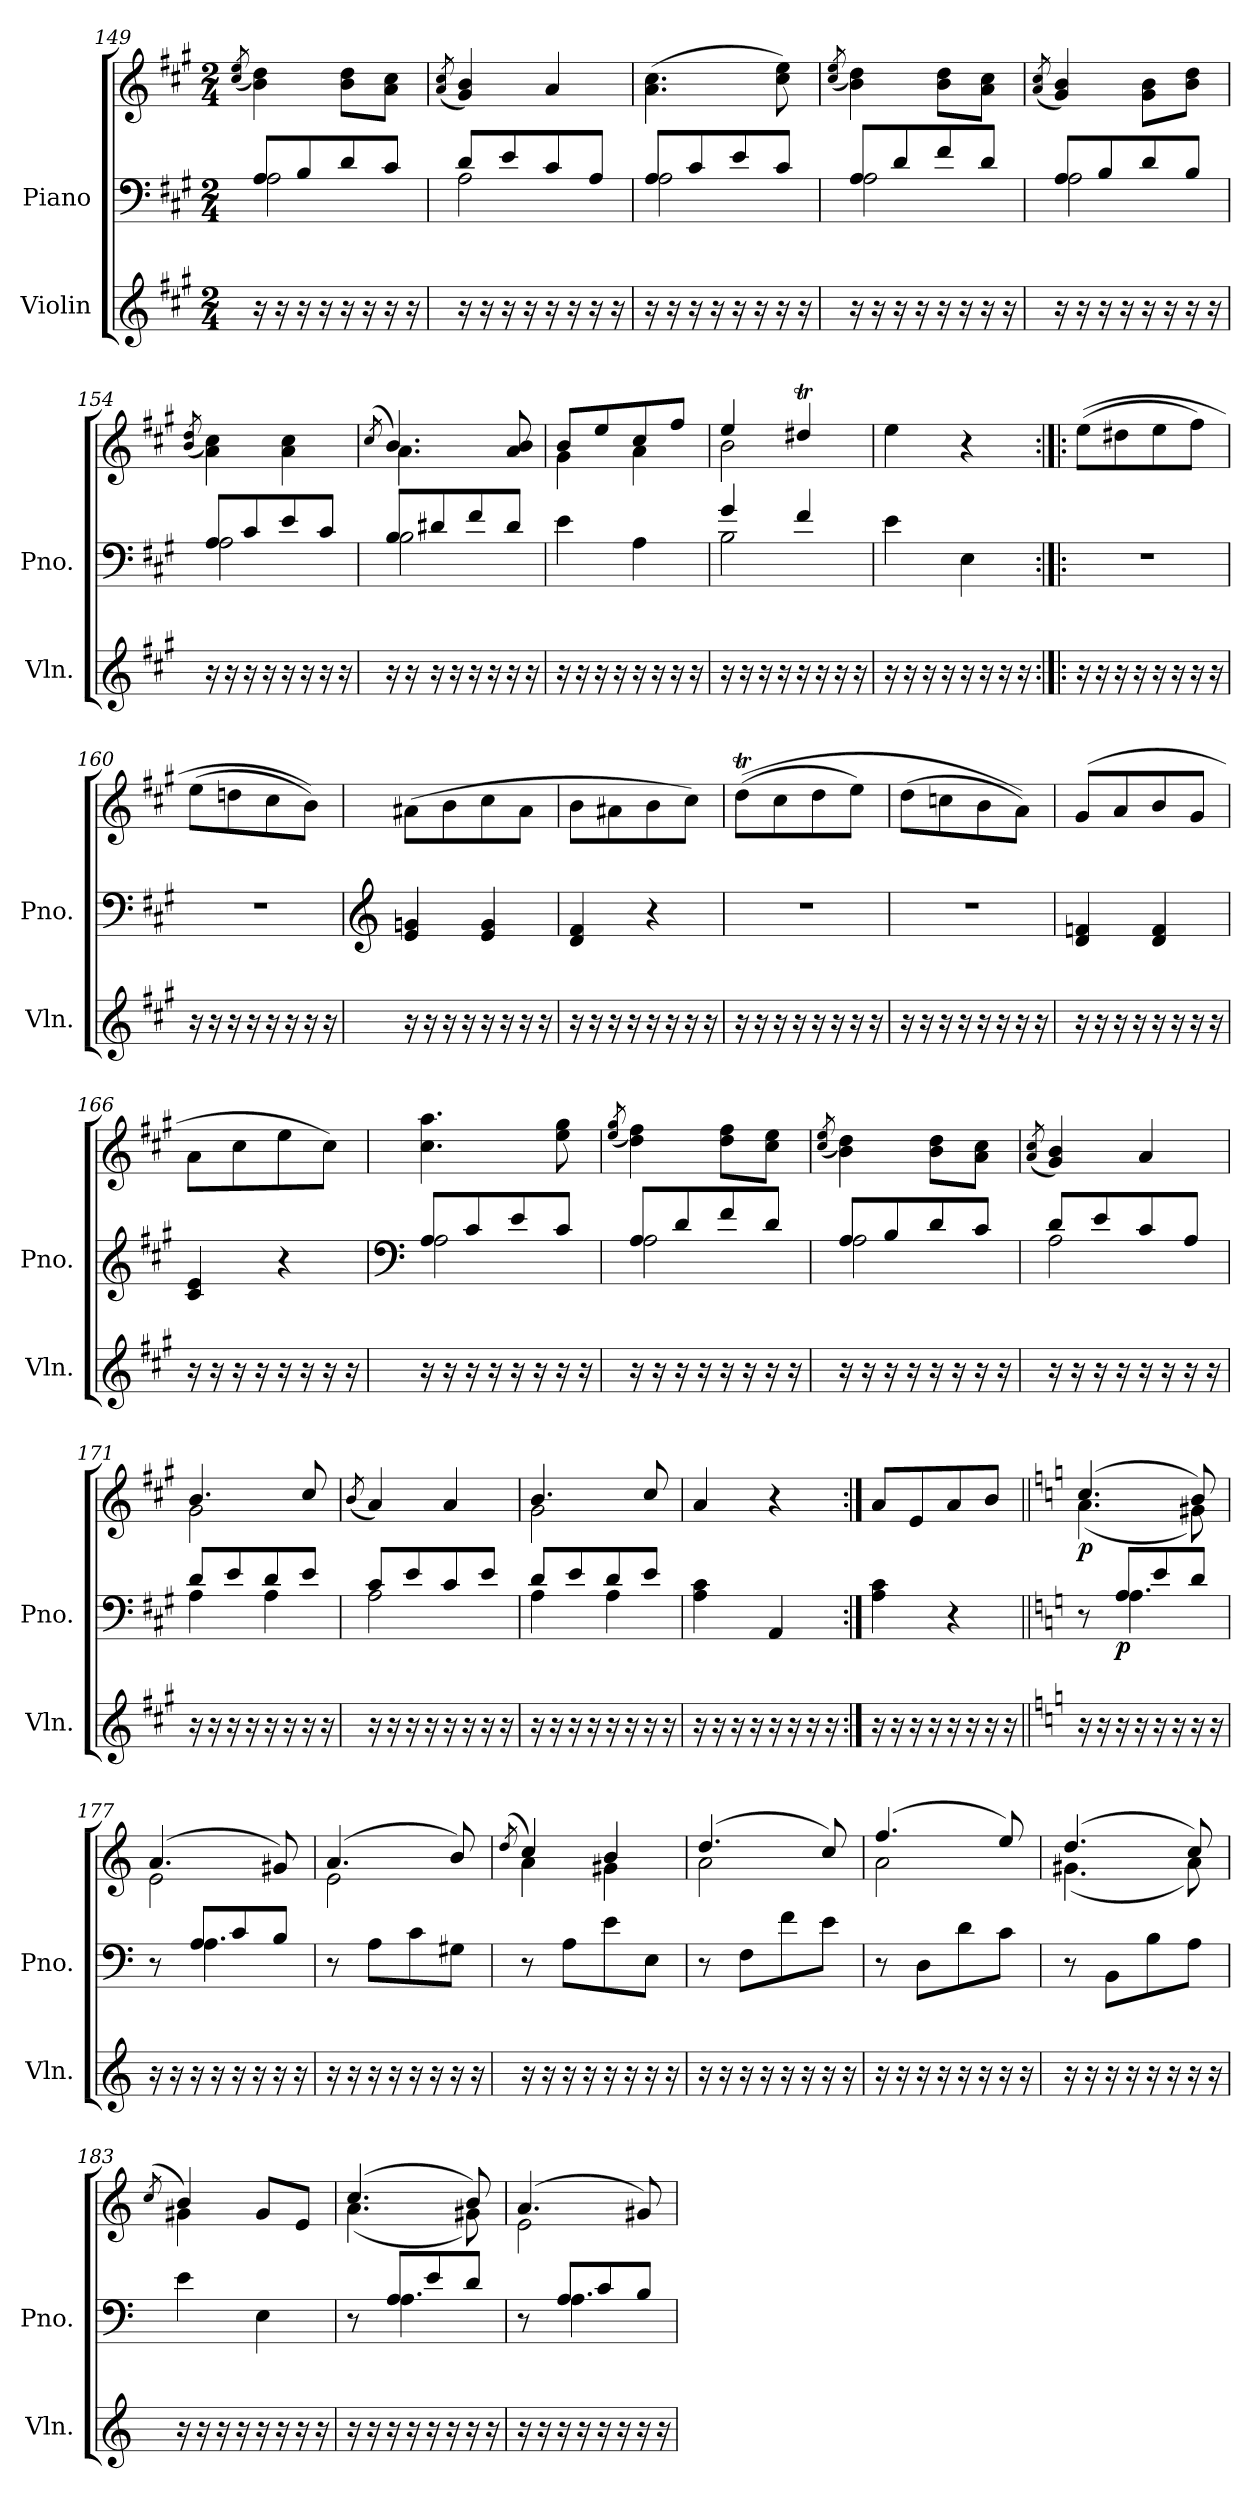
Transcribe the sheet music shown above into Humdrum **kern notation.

**kern	**kern	**kern	**dynam
*part2	*part1	*part1	*part1
*staff3	*staff2	*staff1	*staff1/2
*I"Violin	*I"Piano	*	*
*I'Vln.	*I'Pno.	*	*
*clefG2	*clefF4	*clefG2	*
*k[f#c#g#]	*k[f#c#g#]	*k[f#c#g#]	*
*M2/4	*M2/4	*M2/4	*
=149	=149	=149	=149
.	.	(<8qcc#/ 8qee/	.
*	*^	*	*
16r	8A/L	2A\	4b\ 4dd\)	.
16r	.	.	.	.
16r	8B/	.	.	.
16r	.	.	.	.
16r	8d/	.	8b\ 8dd\L	.
16r	.	.	.	.
16r	8c#/J	.	8a\ 8cc#\J	.
16r	.	.	.	.
=150	=150	=150	=150	=150
.	.	.	(<8qa/ 8qcc#/	.
16r	8d/L	2A\	4g#/ 4b/)	.
16r	.	.	.	.
16r	8e/	.	.	.
16r	.	.	.	.
16r	8c#/	.	4a/	.
16r	.	.	.	.
16r	8A/J	.	.	.
16r	.	.	.	.
=151	=151	=151	=151	=151
16r	8A/L	2A\	(>4.a\ 4.cc#\	.
16r	.	.	.	.
16r	8c#/	.	.	.
16r	.	.	.	.
16r	8e/	.	.	.
16r	.	.	.	.
16r	8c#/J	.	8cc#\ 8ee\)	.
16r	.	.	.	.
!!LO:LB:g=z
=152	=152	=152	=152	=152
.	.	.	(<8qcc#/ 8qee/	.
16r	8A/L	2A\	4b\ 4dd\)	.
16r	.	.	.	.
16r	8d/	.	.	.
16r	.	.	.	.
16r	8f#/	.	8b\ 8dd\L	.
16r	.	.	.	.
16r	8d/J	.	8a\ 8cc#\J	.
16r	.	.	.	.
=153	=153	=153	=153	=153
.	.	.	(<8qa/ 8qcc#/	.
16r	8A/L	2A\	4g#/ 4b/)	.
16r	.	.	.	.
16r	8B/	.	.	.
16r	.	.	.	.
16r	8d/	.	8g#\ 8b\L	.
16r	.	.	.	.
16r	8B/J	.	8b\ 8dd\J	.
16r	.	.	.	.
=154	=154	=154	=154	=154
.	.	.	(<8qb/ 8qdd/	.
16r	8A/L	2A\	4a\ 4cc#\)	.
16r	.	.	.	.
16r	8c#/	.	.	.
16r	.	.	.	.
16r	8e/	.	4a\ 4cc#\	.
16r	.	.	.	.
16r	8c#/J	.	.	.
16r	.	.	.	.
=155	=155	=155	=155	=155
.	.	.	(>8qcc#/	.
*	*	*	*^	*
16r	8B/L	2B\	4.b/)	4.a\	.
16r	.	.	.	.	.
16r	8d#X/	.	.	.	.
16r	.	.	.	.	.
16r	8f#/	.	.	.	.
16r	.	.	.	.	.
16r	8d#/J	.	8a/ 8b/	8ryy	.
16r	.	.	.	.	.
*	*v	*v	*	*	*
=156	=156	=156	=156	=156
16r	4e\	8b/L	4g#\	.
16r	.	.	.	.
16r	.	8ee/	.	.
16r	.	.	.	.
16r	4A\	8cc#/	4a\	.
16r	.	.	.	.
16r	.	8ff#/J	.	.
16r	.	.	.	.
!!LO:LB:g=z	!!
=157	=157	=157	=157	=157
*	*^	*	*	*
16r	4g#/	2B\	4ee/	2b\	.
16r	.	.	.	.	.
16r	.	.	.	.	.
16r	.	.	.	.	.
16r	4f#/	.	4dd#Xt/	.	.
16r	.	.	.	.	.
16r	.	.	.	.	.
16r	.	.	.	.	.
*	*v	*v	*	*	*
*	*	*v	*v	*
=158	=158	=158	=158
16r	4e\	4ee\	.
16r	.	.	.
16r	.	.	.
16r	.	.	.
16r	4E\	4r	.
16r	.	.	.
16r	.	.	.
16r	.	.	.
=159:|!|:	=159:|!|:	=159:|!|:	=159:|!|:
16r	2r	(>(>8ee\L	.
16r	.	.	.
16r	.	8dd#X\	.
16r	.	.	.
16r	.	8ee\	.
16r	.	.	.
16r	.	8ff#\J)	.
16r	.	.	.
=160	=160	=160	=160
16r	2r	(>8ee\L	.
16r	.	.	.
16r	.	8ddn\	.
16r	.	.	.
16r	.	8cc#\	.
16r	.	.	.
16r	.	8b\J))	.
16r	.	.	.
=161	=161	=161	=161
*	*clefG2	*	*
16r	4e/ 4gn/	(>8a#X\L	.
16r	.	.	.
16r	.	8b\	.
16r	.	.	.
16r	4e/ 4g/	8cc#\	.
16r	.	.	.
16r	.	8a#\J	.
16r	.	.	.
=162	=162	=162	=162
16r	4d/ 4f#/	8b\L	.
16r	.	.	.
16r	.	8a#X\	.
16r	.	.	.
16r	4r	8b\	.
16r	.	.	.
16r	.	8cc#\J)	.
16r	.	.	.
!!LO:LB:g=z
=163	=163	=163	=163
16r	2r	(>(>8ddT\L	.
16r	.	.	.
16r	.	8cc#\	.
16r	.	.	.
16r	.	8dd\	.
16r	.	.	.
16r	.	8ee\J)	.
16r	.	.	.
=164	=164	=164	=164
16r	2r	(>8dd\L	.
16r	.	.	.
16r	.	8ccn\	.
16r	.	.	.
16r	.	8b\	.
16r	.	.	.
16r	.	8a\J))	.
16r	.	.	.
=165	=165	=165	=165
16r	4d/ 4fn/	(>8g#/L	.
16r	.	.	.
16r	.	8a/	.
16r	.	.	.
16r	4d/ 4f/	8b/	.
16r	.	.	.
16r	.	8g#/J	.
16r	.	.	.
=166	=166	=166	=166
16r	4c#/ 4e/	8a\L	.
16r	.	.	.
16r	.	8cc#\	.
16r	.	.	.
16r	4r	8ee\	.
16r	.	.	.
16r	.	8cc#\J)	.
16r	.	.	.
=167	=167	=167	=167
*	*clefF4	*	*
*	*^	*	*
16r	8A/L	2A\	4.cc#\ 4.aa\	.
16r	.	.	.	.
16r	8c#/	.	.	.
16r	.	.	.	.
16r	8e/	.	.	.
16r	.	.	.	.
16r	8c#/J	.	8ee\ 8gg#\	.
16r	.	.	.	.
=168	=168	=168	=168	=168
.	.	.	(<8qee/ 8qgg#/	.
16r	8A/L	2A\	4dd\ 4ff#\)	.
16r	.	.	.	.
16r	8d/	.	.	.
16r	.	.	.	.
16r	8f#/	.	8dd\ 8ff#\L	.
16r	.	.	.	.
16r	8d/J	.	8cc#\ 8ee\J	.
16r	.	.	.	.
!!LO:PB:g=z
=169	=169	=169	=169	=169
.	.	.	(<8qcc#/ 8qee/	.
16r	8A/L	2A\	4b\ 4dd\)	.
16r	.	.	.	.
16r	8B/	.	.	.
16r	.	.	.	.
16r	8d/	.	8b\ 8dd\L	.
16r	.	.	.	.
16r	8c#/J	.	8a\ 8cc#\J	.
16r	.	.	.	.
=170	=170	=170	=170	=170
.	.	.	(<8qa/ 8qcc#/	.
16r	8d/L	2A\	4g#/ 4b/)	.
16r	.	.	.	.
16r	8e/	.	.	.
16r	.	.	.	.
16r	8c#/	.	4a/	.
16r	.	.	.	.
16r	8A/J	.	.	.
16r	.	.	.	.
=171	=171	=171	=171	=171
*	*	*	*^	*
16r	8d/L	4A\	4.b/	2g#\	.
16r	.	.	.	.	.
16r	8e/	.	.	.	.
16r	.	.	.	.	.
16r	8d/	4A\	.	.	.
16r	.	.	.	.	.
16r	8e/J	.	8cc#/	.	.
16r	.	.	.	.	.
*	*	*	*v	*v	*
=172	=172	=172	=172	=172
.	.	.	(<8qb/	.
16r	8c#/L	2A\	4a/)	.
16r	.	.	.	.
16r	8e/	.	.	.
16r	.	.	.	.
16r	8c#/	.	4a/	.
16r	.	.	.	.
16r	8e/J	.	.	.
16r	.	.	.	.
=173	=173	=173	=173	=173
*	*	*	*^	*
16r	8d/L	4A\	4.b/	2g#\	.
16r	.	.	.	.	.
16r	8e/	.	.	.	.
16r	.	.	.	.	.
16r	8d/	4A\	.	.	.
16r	.	.	.	.	.
16r	8e/J	.	8cc#/	.	.
16r	.	.	.	.	.
*	*v	*v	*	*	*
*	*	*v	*v	*
=174	=174	=174	=174
16r	4A\ 4c#\	4a/	.
16r	.	.	.
16r	.	.	.
16r	.	.	.
16r	4AA/	4r	.
16r	.	.	.
16r	.	.	.
16r	.	.	.
!!LO:LB:g=z
=175:|!	=175:|!	=175:|!	=175:|!
16r	4A\ 4c#\	8a/L	.
16r	.	.	.
16r	.	8e/	.
16r	.	.	.
16r	4r	8a/	.
16r	.	.	.
16r	.	8b/J	.
16r	.	.	.
=176||	=176||	=176||	=176||
*k[]	*k[]	*k[]	*
*	*^	*^	*
!	!	!	!	!	!LO:DY:b
16r	8r	8ryy	(>4.cc/	(<4.a\	p
16r	.	.	.	.	.
!	!	!	!	!	!LO:DY:b=2
16r	8A/L	4.A\	.	.	p
16r	.	.	.	.	.
16r	8e/	.	.	.	.
16r	.	.	.	.	.
16r	8d/J	.	8b/)	8g#X\)	.
16r	.	.	.	.	.
=177	=177	=177	=177	=177	=177
16r	8r	8ryy	(>4.a/	2e\	.
16r	.	.	.	.	.
16r	8A/L	4.A\	.	.	.
16r	.	.	.	.	.
16r	8c/	.	.	.	.
16r	.	.	.	.	.
16r	8B/J	.	8g#X/)	.	.
16r	.	.	.	.	.
*	*v	*v	*	*	*
=178	=178	=178	=178	=178
16r	8r	(>4.a/	2e\	.
16r	.	.	.	.
16r	8A\L	.	.	.
16r	.	.	.	.
16r	8c\	.	.	.
16r	.	.	.	.
16r	8G#X\J	8b/)	.	.
16r	.	.	.	.
=179	=179	=179	=179	=179
.	.	(>8qdd/	.	.
16r	8r	4cc/)	4a\	.
16r	.	.	.	.
16r	8A\L	.	.	.
16r	.	.	.	.
16r	8e\	4b/	4g#X\	.
16r	.	.	.	.
16r	8E\J	.	.	.
16r	.	.	.	.
=180	=180	=180	=180	=180
16r	8r	(>4.dd/	2a\	.
16r	.	.	.	.
16r	8F\L	.	.	.
16r	.	.	.	.
16r	8f\	.	.	.
16r	.	.	.	.
16r	8e\J	8cc/)	.	.
16r	.	.	.	.
!!LO:LB:g=z	!!
=181	=181	=181	=181	=181
16r	8r	(>4.ff/	2a\	.
16r	.	.	.	.
16r	8D\L	.	.	.
16r	.	.	.	.
16r	8d\	.	.	.
16r	.	.	.	.
16r	8c\J	8ee/)	.	.
16r	.	.	.	.
=182	=182	=182	=182	=182
16r	8r	(>4.dd/	(<4.g#X\	.
16r	.	.	.	.
16r	8BB\L	.	.	.
16r	.	.	.	.
16r	8B\	.	.	.
16r	.	.	.	.
16r	8A\J	8cc/)	8a\)	.
16r	.	.	.	.
=183	=183	=183	=183	=183
.	.	(>8qcc/	.	.
16r	4e\	4b/)	4g#X\	.
16r	.	.	.	.
16r	.	.	.	.
16r	.	.	.	.
16r	4E\	8g#/L	4ryy	.
16r	.	.	.	.
16r	.	8e/J	.	.
16r	.	.	.	.
=184	=184	=184	=184	=184
*	*^	*	*	*
16r	8r	8ryy	(>4.cc/	(<4.a\	.
16r	.	.	.	.	.
16r	8A/L	4.A\	.	.	.
16r	.	.	.	.	.
16r	8e/	.	.	.	.
16r	.	.	.	.	.
16r	8d/J	.	8b/)	8g#X\)	.
16r	.	.	.	.	.
=185	=185	=185	=185	=185	=185
16r	8r	8ryy	(>4.a/	2e\	.
16r	.	.	.	.	.
16r	8A/L	4.A\	.	.	.
16r	.	.	.	.	.
16r	8c/	.	.	.	.
16r	.	.	.	.	.
16r	8B/J	.	8g#X/)	.	.
16r	.	.	.	.	.
*	*v	*v	*	*	*
*	*	*v	*v	*
=	=	=	=
*-	*-	*-	*-
